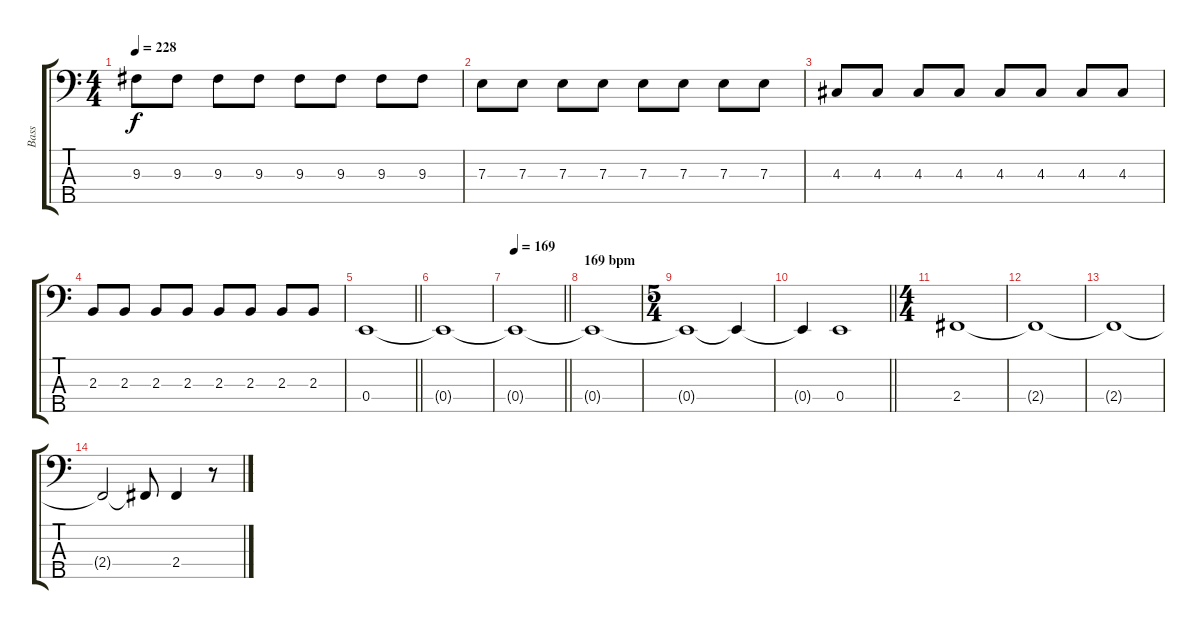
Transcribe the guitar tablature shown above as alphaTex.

\track ("Bass" "Bass") {instrument electricbassfinger}
\staff {score tabs}
\tuning (G2 D2 A1 E1 B0) {hide}
\ts (4 4)
\tempo 228
\clef f4
\ks c
9.3.8{dy f} 9.3.8 9.3.8 9.3.8 9.3.8 9.3.8 9.3.8 9.3.8 |
7.3.8 7.3.8 7.3.8 7.3.8 7.3.8 7.3.8 7.3.8 7.3.8 |
4.3.8 4.3.8 4.3.8 4.3.8 4.3.8 4.3.8 4.3.8 4.3.8 |
2.3.8 2.3.8 2.3.8 2.3.8 2.3.8 2.3.8 2.3.8 2.3.8 |
\barLineRight lightlight
0.4.1 |
0.4{t}.1 |
\tempo 169
\barLineRight lightlight
0.4{t}.1 |
\section ("" "169 bpm")
0.4{t}.1 |
\ts (5 4)
0.4{t}.1 0.4{t}.4 |
\barLineRight lightlight
0.4{t}.4 0.4.1 |
\ts (4 4)
\section ("" "")
2.4.1 |
2.4{t}.1 |
2.4{t}.1 |
2.4{t}.2 2.4{t}.8 2.4.4 r.8
